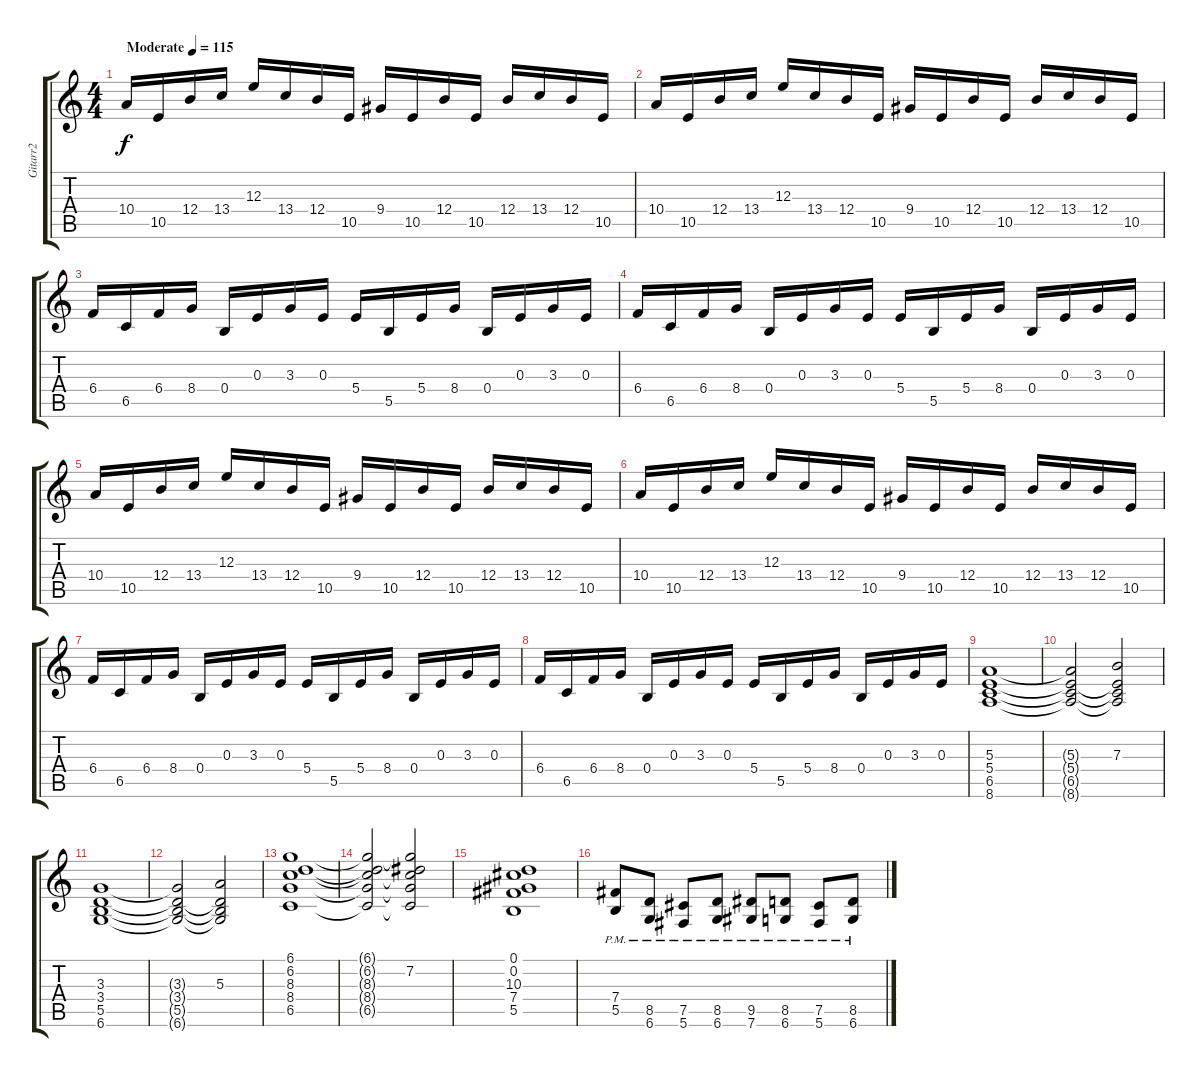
\track ("Gitarr2" "Gitarr2") {instrument overdrivenguitar}
\staff {score tabs}
\tuning (Db4 Ab3 E3 B2 Gb2 Db2) {hide}
\ts (4 4)
\tempo (115 "Moderate")
\clef g2
\ks c
10.4.16{dy f instrument overdrivenguitar} 10.5.16 12.4.16 13.4.16 12.3.16 13.4.16 12.4.16 10.5.16 9.4.16 10.5.16 12.4.16 10.5.16 12.4.16 13.4.16 12.4.16 10.5.16 |
10.4.16 10.5.16 12.4.16 13.4.16 12.3.16 13.4.16 12.4.16 10.5.16 9.4.16 10.5.16 12.4.16 10.5.16 12.4.16 13.4.16 12.4.16 10.5.16 |
6.4.16 6.5.16 6.4.16 8.4.16 0.4.16 0.3.16 3.3.16 0.3.16 5.4.16 5.5.16 5.4.16 8.4.16 0.4.16 0.3.16 3.3.16 0.3.16 |
6.4.16 6.5.16 6.4.16 8.4.16 0.4.16 0.3.16 3.3.16 0.3.16 5.4.16 5.5.16 5.4.16 8.4.16 0.4.16 0.3.16 3.3.16 0.3.16 |
10.4.16 10.5.16 12.4.16 13.4.16 12.3.16 13.4.16 12.4.16 10.5.16 9.4.16 10.5.16 12.4.16 10.5.16 12.4.16 13.4.16 12.4.16 10.5.16 |
10.4.16 10.5.16 12.4.16 13.4.16 12.3.16 13.4.16 12.4.16 10.5.16 9.4.16 10.5.16 12.4.16 10.5.16 12.4.16 13.4.16 12.4.16 10.5.16 |
6.4.16 6.5.16 6.4.16 8.4.16 0.4.16 0.3.16 3.3.16 0.3.16 5.4.16 5.5.16 5.4.16 8.4.16 0.4.16 0.3.16 3.3.16 0.3.16 |
6.4.16 6.5.16 6.4.16 8.4.16 0.4.16 0.3.16 3.3.16 0.3.16 5.4.16 5.5.16 5.4.16 8.4.16 0.4.16 0.3.16 3.3.16 0.3.16 |
(5.3 5.4 6.5 8.6).1 |
(5.3{t} 5.4{t} 6.5{t} 8.6{t}).2 (7.3 5.4{t} 6.5{t} 8.6{t}).2 |
(3.3 3.4 5.5 6.6).1 |
(3.3{t} 3.4{t} 5.5{t} 6.6{t}).2 (5.3 3.4{t} 5.5{t} 6.6{t}).2 |
(6.1 6.2 8.3 8.4 6.5).1 |
(6.1{t} 6.2{t} 8.3{t} 8.4{t} 6.5{t}).2 (6.1{t} 7.2 8.3{t} 8.4{t} 6.5{t}).2 |
(0.1 0.2 10.3 7.4 5.5).1 |
(7.4{pm} 5.5{pm}).8 (8.5{pm} 6.6{pm}).8 (7.5{pm} 5.6{pm}).8 (8.5{pm} 6.6{pm}).8 (9.5{pm} 7.6{pm}).8 (8.5{pm} 6.6{pm}).8 (7.5{pm} 5.6{pm}).8 (8.5{pm} 6.6{pm}).8
